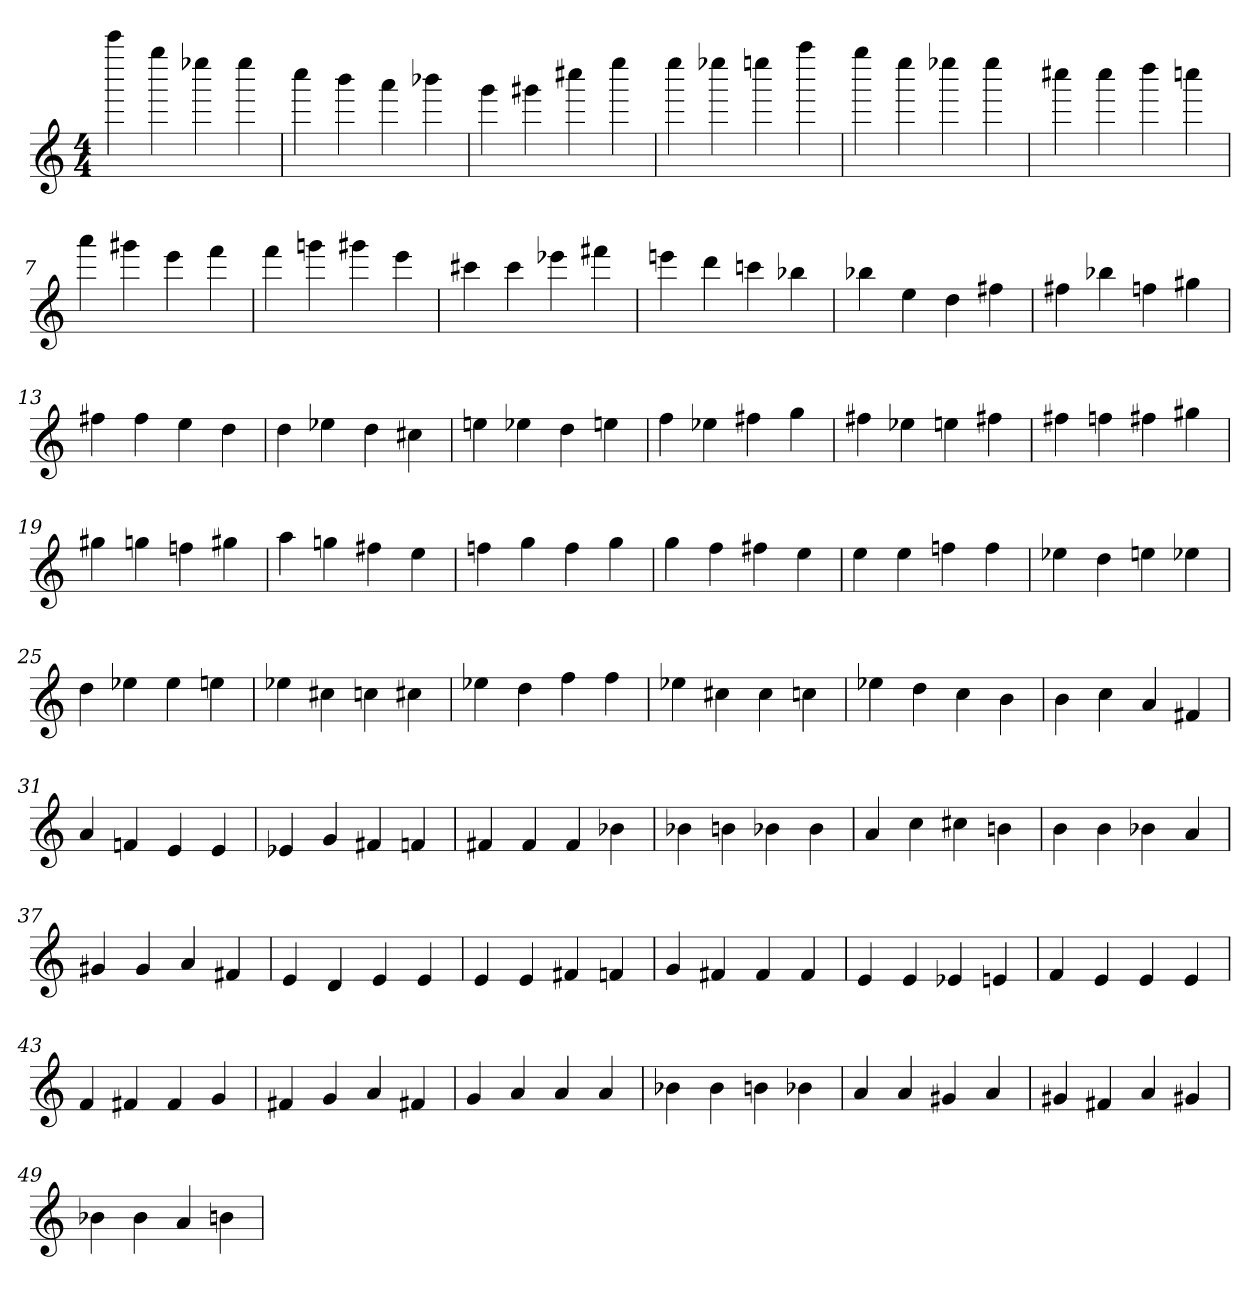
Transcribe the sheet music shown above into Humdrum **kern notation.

**kern
*part1
*staff1
*clefG2
*M4/4
=1
4ccccc
4gggg
4eeee-X
4eeee-
=2
4cccc
4bbb
4aaa
4bbb-X
=3
4ggg
4ggg#X
4cccc#X
4eeee
=4
4eeee
4eeee-X
4eeeen
4aaaa
=5
4gggg
4eeee
4eeee-X
4eeee-
=6
4cccc#X
4cccc#
4dddd
4ccccn
=7
4aaa
4ggg#X
4eee
4fff
=8
4fff
4gggn
4ggg#X
4eee
=9
4ccc#X
4ccc#
4eee-X
4fff#X
=10
4eeen
4ddd
4cccn
4bb-X
=11
4bb-X
4ee
4dd
4ff#X
=12
4ff#X
4bb-X
4ffn
4gg#X
=13
4ff#X
4ff#
4ee
4dd
=14
4dd
4ee-X
4dd
4cc#X
=15
4een
4ee-X
4dd
4een
=16
4ff
4ee-X
4ff#X
4gg
=17
4ff#X
4ee-X
4een
4ff#X
=18
4ff#X
4ffn
4ff#X
4gg#X
=19
4gg#X
4ggn
4ffn
4gg#X
=20
4aa
4ggn
4ff#X
4ee
=21
4ffn
4gg
4ff
4gg
=22
4gg
4ff
4ff#X
4ee
=23
4ee
4ee
4ffn
4ff
=24
4ee-X
4dd
4een
4ee-X
=25
4dd
4ee-X
4ee-
4een
=26
4ee-X
4cc#X
4ccn
4cc#X
=27
4ee-X
4dd
4ff
4ff
=28
4ee-X
4cc#X
4cc#
4ccn
=29
4ee-X
4dd
4cc
4b
=30
4b
4cc
4a
4f#X
=31
4a
4fn
4e
4e
=32
4e-X
4g
4f#X
4fn
=33
4f#X
4f#
4f#
4b-X
=34
4b-X
4bn
4b-X
4b-
=35
4a
4cc
4cc#X
4bn
=36
4b
4b
4b-X
4a
=37
4g#X
4g#
4a
4f#X
=38
4e
4d
4e
4e
=39
4e
4e
4f#X
4fn
=40
4g
4f#X
4f#
4f#
=41
4e
4e
4e-X
4en
=42
4f
4e
4e
4e
=43
4f
4f#X
4f#
4g
=44
4f#X
4g
4a
4f#X
=45
4g
4a
4a
4a
=46
4b-X
4b-
4bn
4b-X
=47
4a
4a
4g#X
4a
=48
4g#X
4f#X
4a
4g#X
=49
4b-X
4b-
4a
4bn
=
*-
